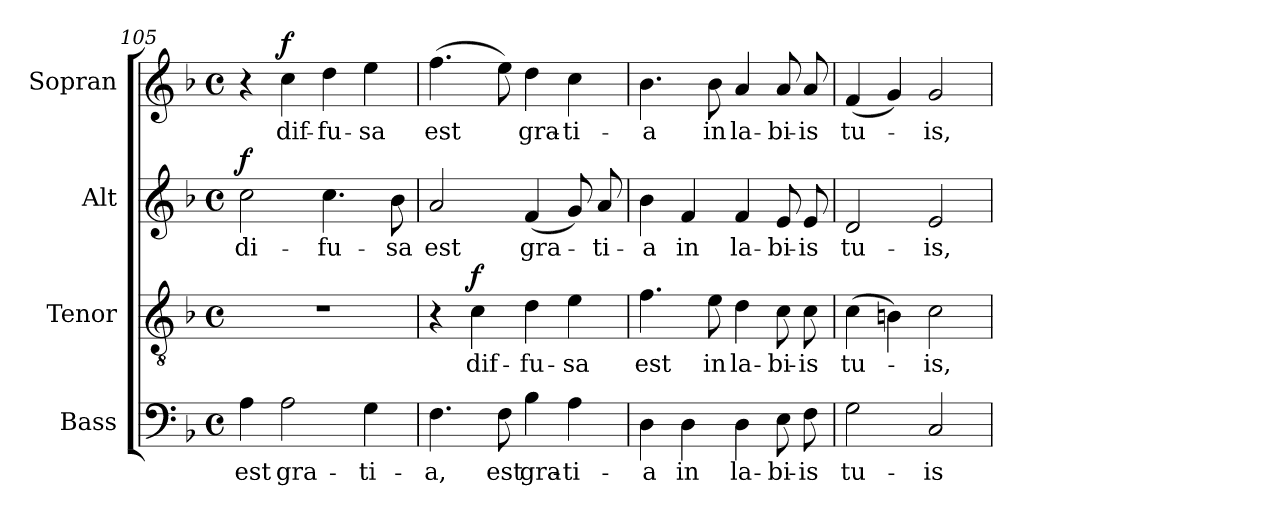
**kern	**text	**kern	**text	**dynam	**kern	**text	**dynam	**kern	**text	**dynam
*part4	*part4	*part3	*part3	*part3	*part2	*part2	*part2	*part1	*part1	*part1
*staff4	*staff4	*staff3	*staff3	*staff3	*staff2	*staff2	*staff2	*staff1	*staff1	*staff1
*I"Bass	*	*I"Tenor	*	*	*I"Alt	*	*	*I"Sopran	*	*
*I'B.	*	*I'T.	*	*	*I'A.	*	*	*I'S.	*	*
*clefF4	*	*clefGv2	*	*	*clefG2	*	*	*clefG2	*	*
*k[b-]	*	*k[b-]	*	*	*k[b-]	*	*	*k[b-]	*	*
*F:	*	*F:	*	*	*F:	*	*	*F:	*	*
*M4/4	*	*M4/4	*	*	*M4/4	*	*	*M4/4	*	*
*met(c)	*	*met(c)	*	*	*met(c)	*	*	*met(c)	*	*
=105	=105	=105	=105	=105	=105	=105	=105	=105	=105	=105
!	!LO:LY:b	!	!	!	!	!LO:LY:b	!LO:DY:a	!	!	!
4A\	est	1r	.	.	2cc\	di-	f	4r	.	.
!	!LO:LY:b	!	!	!	!	!	!	!	!LO:LY:b	!LO:DY:a
2A\	gra-	.	.	.	.	.	.	4cc\	dif-	f
!	!	!	!	!	!	!LO:LY:b	!	!	!LO:LY:b	!
.	.	.	.	.	4.cc\	-fu-	.	4dd\	-fu-	.
!	!LO:LY:b	!	!	!	!	!	!	!	!LO:LY:b	!
4G\	-ti-	.	.	.	.	.	.	4ee\	-sa	.
!	!	!	!	!	!	!LO:LY:b	!	!	!	!
.	.	.	.	.	8b-\	-sa	.	.	.	.
!!LO:PB:g=z
=106	=106	=106	=106	=106	=106	=106	=106	=106	=106	=106
!	!LO:LY:b	!	!	!	!	!LO:LY:b	!	!	!LO:LY:b	!
4.F\	-a,	4r	.	.	2a/	est	.	(>4.ff\	est	.
!	!	!	!LO:LY:b	!LO:DY:a	!	!	!	!	!	!
.	.	4c\	dif-	f	.	.	.	.	.	.
!	!LO:LY:b	!	!	!	!	!	!	!	!	!
8F\	est	.	.	.	.	.	.	8ee\)	.	.
!	!LO:LY:b	!	!LO:LY:b	!	!	!LO:LY:b	!	!	!LO:LY:b	!
4B-\	gra-	4d\	-fu-	.	(<4f/	gra-	.	4dd\	gra-	.
!	!LO:LY:b	!	!LO:LY:b	!	!	!	!	!	!LO:LY:b	!
4A\	-ti-	4e\	-sa	.	8g/)	.	.	4cc\	-ti-	.
!	!	!	!	!	!	!LO:LY:b	!	!	!	!
.	.	.	.	.	8a/	-ti-	.	.	.	.
=107	=107	=107	=107	=107	=107	=107	=107	=107	=107	=107
!	!LO:LY:b	!	!LO:LY:b	!	!	!LO:LY:b	!	!	!LO:LY:b	!
4D\	-a	4.f\	est	.	4b-\	-a	.	4.b-\	-a	.
!	!LO:LY:b	!	!	!	!	!LO:LY:b	!	!	!	!
4D\	in	.	.	.	4f/	in	.	.	.	.
!	!	!	!LO:LY:b	!	!	!	!	!	!LO:LY:b	!
.	.	8e\	in	.	.	.	.	8b-\	in	.
!	!LO:LY:b	!	!LO:LY:b	!	!	!LO:LY:b	!	!	!LO:LY:b	!
4D\	la-	4d\	la-	.	4f/	la-	.	4a/	la-	.
!	!LO:LY:b	!	!LO:LY:b	!	!	!LO:LY:b	!	!	!LO:LY:b	!
8E\	-bi-	8c\	-bi-	.	8e/	-bi-	.	8a/	-bi-	.
!	!LO:LY:b	!	!LO:LY:b	!	!	!LO:LY:b	!	!	!LO:LY:b	!
8F\	-is	8c\	-is	.	8e/	-is	.	8a/	-is	.
=108	=108	=108	=108	=108	=108	=108	=108	=108	=108	=108
!	!LO:LY:b	!	!LO:LY:b	!	!	!LO:LY:b	!	!	!LO:LY:b	!
2G\	tu-	(>4c\	tu-	.	2d/	tu-	.	(<4f/	tu-	.
.	.	4Bn\)	.	.	.	.	.	4g/)	.	.
!	!LO:LY:b	!	!LO:LY:b	!	!	!LO:LY:b	!	!	!LO:LY:b	!
2C/	-is	2c\	-is,	.	2e/	-is,	.	2g/	-is,	.
=	=	=	=	=	=	=	=	=	=	=
*-	*-	*-	*-	*-	*-	*-	*-	*-	*-	*-
